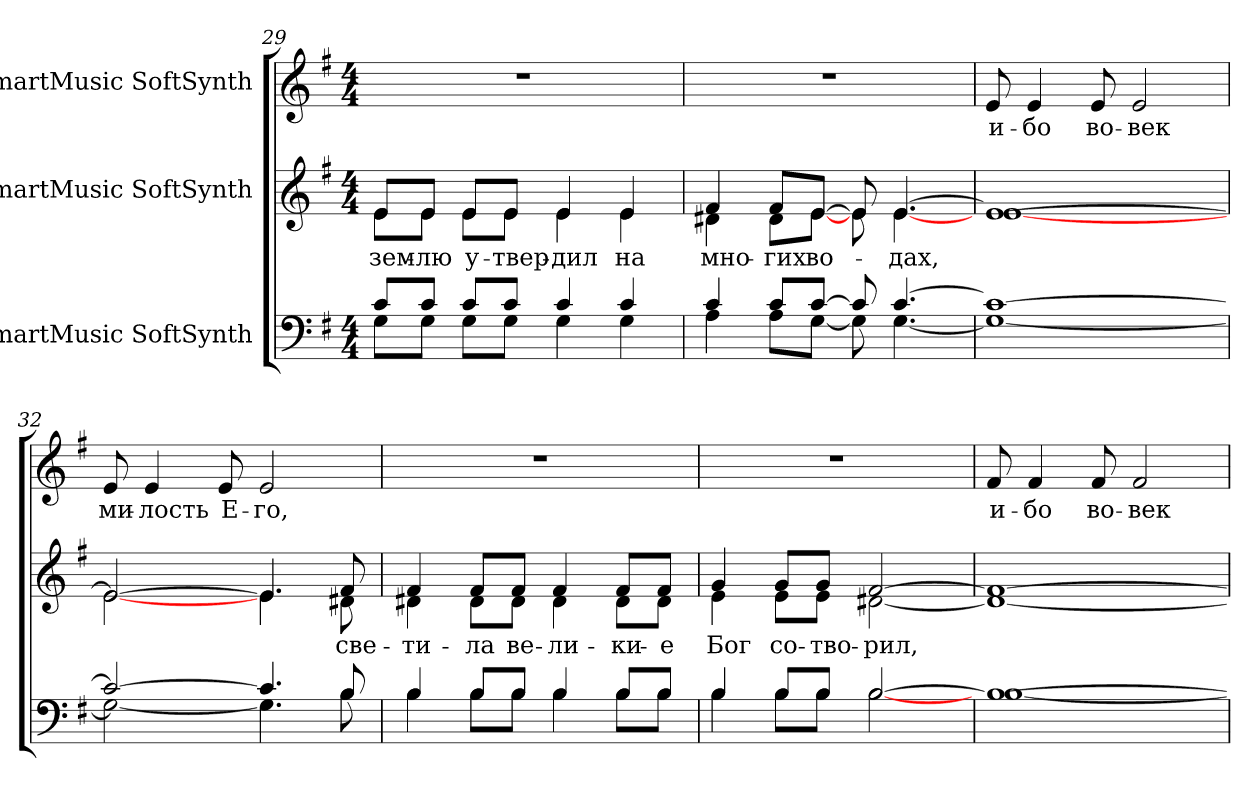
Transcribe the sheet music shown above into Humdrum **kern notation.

**kern	**kern	**text	**kern	**text
*part3	*part2	*part2	*part1	*part1
*staff3	*staff2	*staff2	*staff1	*staff1
*I"SmartMusic SoftSynth	*I"SmartMusic SoftSynth	*	*I"SmartMusic SoftSynth	*
*clefF4	*clefG2	*	*clefG2	*
*k[f#]	*k[f#]	*	*k[f#]	*
*G:	*G:	*	*G:	*
*M4/4	*M4/4	*	*M4/4	*
=29	=29	=29	=29	=29
*^	*	*	*	*
!	!	!	!LO:LY:b:color=#000000	!	!
*	*	*^	*	*	*
8ci/L	8Gi\L	8ei/L	8ei\L	зем-	1r	.
!	!	!	!	!LO:LY:b:color=#000000	!	!
8ci/J	8Gi\J	8ei/J	8ei\J	-лю	.	.
!	!	!	!	!LO:LY:b:color=#000000	!	!
8ci/L	8Gi\L	8ei/L	8ei\L	у-	.	.
!	!	!	!	!LO:LY:b:color=#000000	!	!
8ci/J	8Gi\J	8ei/J	8ei\J	-твер-	.	.
!	!	!	!	!LO:LY:b:color=#000000	!	!
4ci/	4Gi\	4ei/	4ei\	-дил	.	.
!	!	!	!	!LO:LY:b:color=#000000	!	!
4ci/	4Gi\	4ei/	4ei\	на	.	.
=30	=30	=30	=30	=30	=30	=30
!	!	!	!	!LO:LY:b:color=#000000	!	!
4ci/	4Ai\	4f#i/	4d#Xi\	мно-	1r	.
!	!	!	!	!LO:LY:b:color=#000000	!	!
8ci/L	8Ai\L	8f#i/L	8d#i\L	-гих	.	.
!	!	!	!	!LO:LY:b:color=#000000	!	!
[>8ci/J	[<8Gi\J	[>8ei/J	[<8ei\J	во-	.	.
8ci/]	8Gi\]	8ei/]	8ei\	.	.	.
!	!	!	!	!LO:LY:b:color=#000000	!	!
[>4.ci/	[<4.Gi\	[>4.ei/	[<4.ei\	-дах,	.	.
!!LO:LB:g=z
=31	=31	=31	=31	=31	=31	=31
!	!	!	!	!	!	!LO:LY:b:color=#000000
1ci_>	1Gi_<	1ei_<	[<1ei	.	8ei/	и-
!	!	!	!	!	!	!LO:LY:b:color=#000000
.	.	.	.	.	4ei/	-бо
!	!	!	!	!	!	!LO:LY:b:color=#000000
.	.	.	.	.	8ei/	во-
!	!	!	!	!	!	!LO:LY:b:color=#000000
.	.	.	.	.	2ei/	-век
=32	=32	=32	=32	=32	=32	=32
!	!	!	!	!	!	!LO:LY:b:color=#000000
2ci/_>	2Gi\_<	2ei/_<	[<2ei\	.	8ei/	ми-
!	!	!	!	!	!	!LO:LY:b:color=#000000
.	.	.	.	.	4ei/	-лость
!	!	!	!	!	!	!LO:LY:b:color=#000000
.	.	.	.	.	8ei/	Е-
!	!	!	!	!	!	!LO:LY:b:color=#000000
4.ci/]	4.Gi\]	4.ei/]	4.ei\	.	2ei/	-го,
!	!	!	!	!LO:LY:b:color=#000000	!	!
8Bi/	8Bi\	8f#i/	8d#Xi\	све-	.	.
=33	=33	=33	=33	=33	=33	=33
!	!	!	!	!LO:LY:b:color=#000000	!	!
4Bi/	4Bi\	4f#i/	4d#Xi\	-ти-	1r	.
!	!	!	!	!LO:LY:b:color=#000000	!	!
8Bi/L	8Bi\L	8f#i/L	8d#i\L	-ла	.	.
!	!	!	!	!LO:LY:b:color=#000000	!	!
8Bi/J	8Bi\J	8f#i/J	8d#i\J	ве-	.	.
!	!	!	!	!LO:LY:b:color=#000000	!	!
4Bi/	4Bi\	4f#i/	4d#i\	-ли-	.	.
!	!	!	!	!LO:LY:b:color=#000000	!	!
8Bi/L	8Bi\L	8f#i/L	8d#i\L	-ки-	.	.
!	!	!	!	!LO:LY:b:color=#000000	!	!
8Bi/J	8Bi\J	8f#i/J	8d#i\J	-е	.	.
=34	=34	=34	=34	=34	=34	=34
!	!	!	!	!LO:LY:b:color=#000000	!	!
4Bi/	4Bi\	4gi/	4ei\	Бог	1r	.
!	!	!	!	!LO:LY:b:color=#000000	!	!
8Bi/L	8Bi\L	8gi/L	8ei\L	со-	.	.
!	!	!	!	!LO:LY:b:color=#000000	!	!
8Bi/J	8Bi\J	8gi/J	8ei\J	-тво-	.	.
!	!	!	!	!LO:LY:b:color=#000000	!	!
[>2Bi/	[<2Bi\	[>2f#i/	[<2d#Xi\	-рил,	.	.
=35	=35	=35	=35	=35	=35	=35
!	!	!	!	!	!	!LO:LY:b:color=#000000
1Bi_<	[<1Bi	1f#i_>	1d#i_<	.	8f#i/	и-
!	!	!	!	!	!	!LO:LY:b:color=#000000
.	.	.	.	.	4f#i/	-бо
!	!	!	!	!	!	!LO:LY:b:color=#000000
.	.	.	.	.	8f#i/	во-
!	!	!	!	!	!	!LO:LY:b:color=#000000
.	.	.	.	.	2f#i/	-век
*v	*v	*	*	*	*	*
*	*v	*v	*	*	*
=	=	=	=	=
*-	*-	*-	*-	*-
